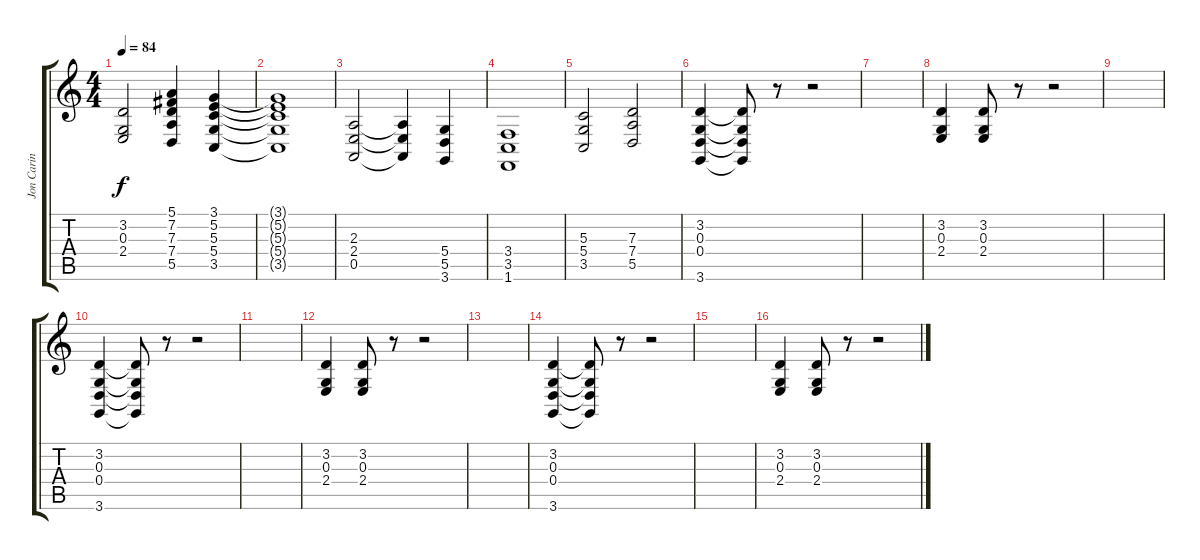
\track ("Jon Carin" "Jon Carin") {instrument stringensemble1}
\staff {score tabs}
\tuning (E4 B3 G3 D3 A2 E2) {hide}
\ts (4 4)
\tempo 84
\clef g2
\ks c
(3.2{t} 0.3{t} 2.4{t}).2{dy f} (5.1 7.2 7.3 7.4 5.5).4 (3.1 5.2 5.3 5.4 3.5).4 |
(3.1{t} 5.2{t} 5.3{t} 5.4{t} 3.5{t}).1 |
(2.3 2.4 0.5).2 (2.3{t} 2.4{t} 0.5{t}).4 (5.4 5.5 3.6).4 |
(3.4 3.5 1.6).1 |
(5.3 5.4 3.5).2 (7.3 7.4 5.5).2 |
(3.2 0.3 0.4 3.6).4 (3.2{t} 0.3{t} 0.4{t} 3.6{t}).8 r.8 r.2 |
|
(3.2 0.3 2.4).4 (3.2 0.3 2.4).8 r.8 r.2 |
|
(3.2 0.3 0.4 3.6).4 (3.2{t} 0.3{t} 0.4{t} 3.6{t}).8 r.8 r.2 |
|
(3.2 0.3 2.4).4 (3.2 0.3 2.4).8 r.8 r.2 |
|
(3.2 0.3 0.4 3.6).4 (3.2{t} 0.3{t} 0.4{t} 3.6{t}).8 r.8 r.2 |
|
(3.2 0.3 2.4).4 (3.2 0.3 2.4).8 r.8 r.2
